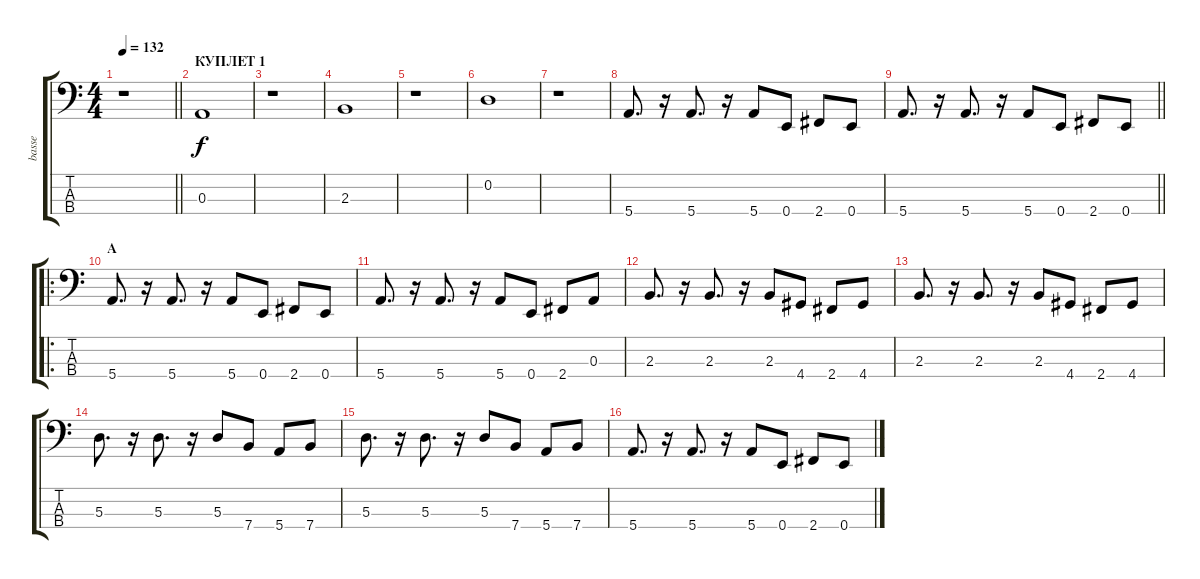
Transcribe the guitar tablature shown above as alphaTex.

\track ("basse" "basse") {instrument synthbass2}
\staff {score tabs}
\tuning (G2 D2 A1 E1) {hide}
\ts (4 4)
\tempo 132
\clef f4
\barLineRight lightlight
\ks c
r.1{dy f instrument synthbass2} |
\section ("" "КУПЛЕТ 1")
0.3.1 |
r.1 |
2.3.1 |
r.1 |
0.2.1 |
r.1 |
5.4.8{d} r.16 5.4.8{d} r.16 5.4.8 0.4.8 2.4.8 0.4.8 |
\barLineRight lightlight
5.4.8{d} r.16 5.4.8{d} r.16 5.4.8 0.4.8 2.4.8 0.4.8 |
\ro
\section ("" "А")
5.4.8{d} r.16 5.4.8{d} r.16 5.4.8 0.4.8 2.4.8 0.4.8 |
5.4.8{d} r.16 5.4.8{d} r.16 5.4.8 0.4.8 2.4.8 0.3.8 |
2.3.8{d} r.16 2.3.8{d} r.16 2.3.8 4.4.8 2.4.8 4.4.8 |
2.3.8{d} r.16 2.3.8{d} r.16 2.3.8 4.4.8 2.4.8 4.4.8 |
5.3.8{d} r.16 5.3.8{d} r.16 5.3.8 7.4.8 5.4.8 7.4.8 |
5.3.8{d} r.16 5.3.8{d} r.16 5.3.8 7.4.8 5.4.8 7.4.8 |
5.4.8{d} r.16 5.4.8{d} r.16 5.4.8 0.4.8 2.4.8 0.4.8
